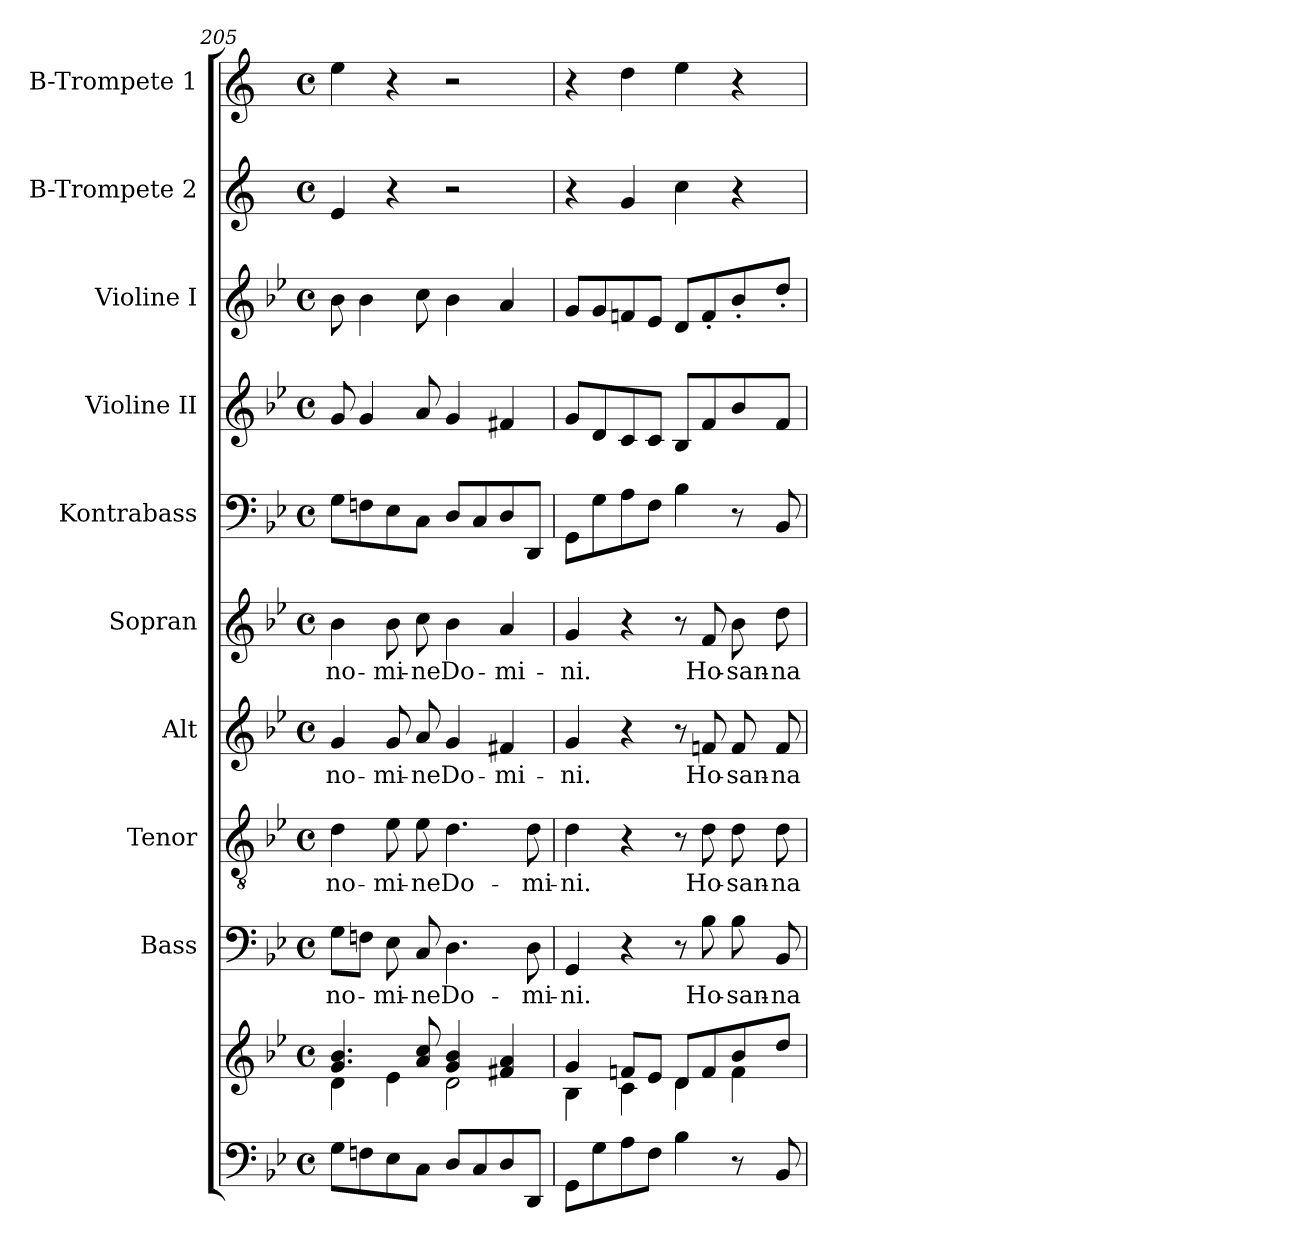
**kern	**kern	**kern	**text	**kern	**text	**kern	**text	**kern	**text	**kern	**kern	**kern	**kern	**kern
*part10	*part10	*part9	*part9	*part8	*part8	*part7	*part7	*part6	*part6	*part5	*part4	*part3	*part2	*part1
*staff11	*staff10	*staff9	*staff9	*staff8	*staff8	*staff7	*staff7	*staff6	*staff6	*staff5	*staff4	*staff3	*staff2	*staff1
*	*	*I"Bass	*	*I"Tenor	*	*I"Alt	*	*I"Sopran	*	*I"Kontrabass	*I"Violine II	*I"Violine I	*I"B-Trompete 2	*I"B-Trompete 1
*	*	*I'B.	*	*I'T.	*	*I'A.	*	*I'S.	*	*I'Kb.	*I'Vl. II	*I'Vl. I	*I'B Trp. 2	*I'B Trp. 1
*clefF4	*clefG2	*clefF4	*	*clefGv2	*	*clefG2	*	*clefG2	*	*clefF4	*clefG2	*clefG2	*clefG2	*clefG2
*	*	*	*	*	*	*	*	*	*	*ITrd7c12	*	*	*ITrd1c2	*ITrd1c2
*k[b-e-]	*k[b-e-]	*k[b-e-]	*	*k[b-e-]	*	*k[b-e-]	*	*k[b-e-]	*	*k[b-e-]	*k[b-e-]	*k[b-e-]	*k[b-e-]	*k[b-e-]
*B-:	*B-:	*B-:	*	*B-:	*	*B-:	*	*B-:	*	*B-:	*B-:	*B-:	*B-:	*B-:
*M4/4	*M4/4	*M4/4	*	*M4/4	*	*M4/4	*	*M4/4	*	*M4/4	*M4/4	*M4/4	*M4/4	*M4/4
*met(c)	*met(c)	*met(c)	*	*met(c)	*	*met(c)	*	*met(c)	*	*met(c)	*met(c)	*met(c)	*met(c)	*met(c)
=205	=205	=205	=205	=205	=205	=205	=205	=205	=205	=205	=205	=205	=205	=205
*	*^	*	*	*	*	*	*	*	*	*	*	*	*	*
!	!	!	!	!LO:LY:b	!	!LO:LY:b	!	!LO:LY:b	!	!LO:LY:b	!	!	!	!	!
8G\L	4.g/ 4.b-/	4d\	8G\L	no-	4d\	no-	4g/	no-	4b-\	no-	8GG\L	8g/	8b-\	4d/	4dd\
8Fn\	.	.	8Fn\J	.	.	.	.	.	.	.	8FFn\	4g/	4b-\	.	.
!	!	!	!	!LO:LY:b	!	!LO:LY:b	!	!LO:LY:b	!	!LO:LY:b	!	!	!	!	!
8E-\	.	4e-\	8E-\	-mi-	8e-\	-mi-	8g/	-mi-	8b-\	-mi-	8EE-\	.	.	4r	4r
!	!	!	!	!LO:LY:b	!	!LO:LY:b	!	!LO:LY:b	!	!LO:LY:b	!	!	!	!	!
8C\J	8a/ 8cc/	.	8C/	-ne	8e-\	-ne	8a/	-ne	8cc\	-ne	8CC\J	8a/	8cc\	.	.
!	!	!	!	!LO:LY:b	!	!LO:LY:b	!	!LO:LY:b	!	!LO:LY:b	!	!	!	!	!
8D/L	4g/ 4b-/	2d\	4.D\	Do-	4.d\	Do-	4g/	Do-	4b-\	Do-	8DD/L	4g/	4b-\	2r	2r
8C/	.	.	.	.	.	.	.	.	.	.	8CC/	.	.	.	.
!	!	!	!	!	!	!	!	!LO:LY:b	!	!LO:LY:b	!	!	!	!	!
8D/	4f#X/ 4a/	.	.	.	.	.	4f#X/	-mi-	4a/	-mi-	8DD/	4f#X/	4a/	.	.
!	!	!	!	!LO:LY:b	!	!LO:LY:b	!	!	!	!	!	!	!	!	!
8DD/J	.	.	8D\	-mi-	8d\	-mi-	.	.	.	.	8DDD/J	.	.	.	.
!!LO:PB:g=z
=206	=206	=206	=206	=206	=206	=206	=206	=206	=206	=206	=206	=206	=206	=206	=206
!	!	!	!	!LO:LY:b	!	!LO:LY:b	!	!LO:LY:b	!	!LO:LY:b	!	!	!	!	!
8GG\L	4g/	4B-\	4GG/	-ni.	4d\	-ni.	4g/	-ni.	4g/	-ni.	8GGG\L	8g/L	8g/L	4r	4r
8G\	.	.	.	.	.	.	.	.	.	.	8GG\	8d/	8g/	.	.
8A\	8fn/L	4c\	4r	.	4r	.	4r	.	4r	.	8AA\	8c/	8fn/	4f/	4cc\
8F\J	8e-/J	.	.	.	.	.	.	.	.	.	8FF\J	8c/J	8e-/J	.	.
4B-\	8d/L	4d\	8r	.	8r	.	8r	.	8r	.	4BB-\	8B-/L	8d/L	4b-\	4dd\
!	!	!	!	!LO:LY:b	!	!LO:LY:b	!	!LO:LY:b	!	!LO:LY:b	!	!	!	!	!
.	8f/	.	8B-\	Ho-	8d\	Ho-	8fn/	Ho-	8f/	Ho-	.	8f/	8f'</	.	.
!	!	!	!	!LO:LY:b	!	!LO:LY:b	!	!LO:LY:b	!	!LO:LY:b	!	!	!	!	!
8r	8b-/	4f\	8B-\	-san-	8d\	-san-	8f/	-san-	8b-\	-san-	8r	8b-/	8b-'</	4r	4r
!	!	!	!	!LO:LY:b	!	!LO:LY:b	!	!LO:LY:b	!	!LO:LY:b	!	!	!	!	!
8BB-/	8dd/J	.	8BB-/	-na	8d\	-na	8f/	-na	8dd\	-na	8BBB-/	8f/J	8dd'</J	.	.
*	*v	*v	*	*	*	*	*	*	*	*	*	*	*	*	*
=	=	=	=	=	=	=	=	=	=	=	=	=	=	=
*-	*-	*-	*-	*-	*-	*-	*-	*-	*-	*-	*-	*-	*-	*-
